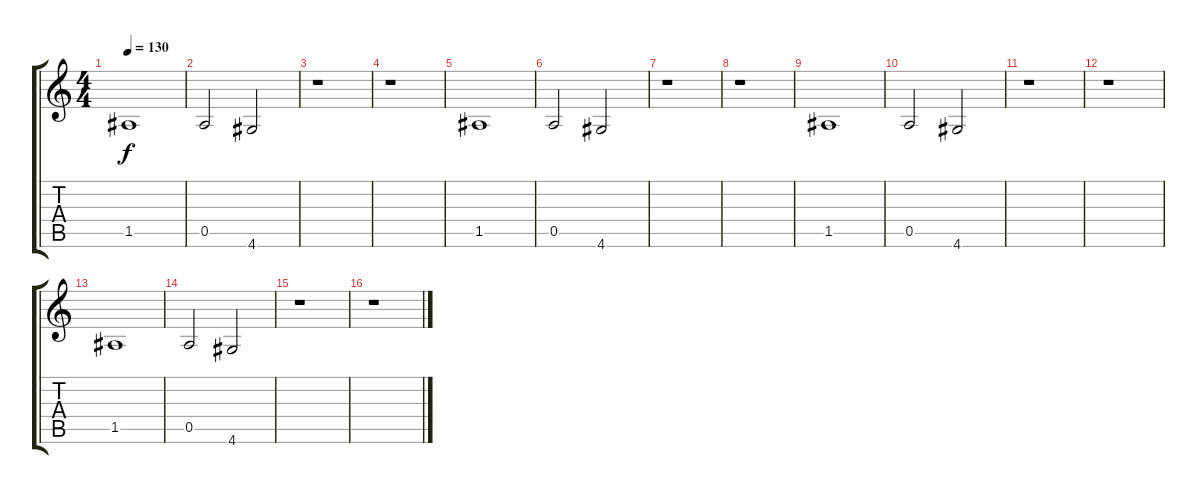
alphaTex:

\track "" {instrument synthbass2}
\staff {score tabs}
\tuning (E4 B3 G3 D3 A2 E2) {hide}
\ts (4 4)
\tempo 130
\clef g2
\ks c
1.5.1{dy f} |
0.5.2 4.6.2 |
r.1 |
r.1 |
1.5.1 |
0.5.2 4.6.2 |
r.1 |
r.1 |
1.5.1 |
0.5.2 4.6.2 |
r.1 |
r.1 |
1.5.1 |
0.5.2 4.6.2 |
r.1 |
r.1
